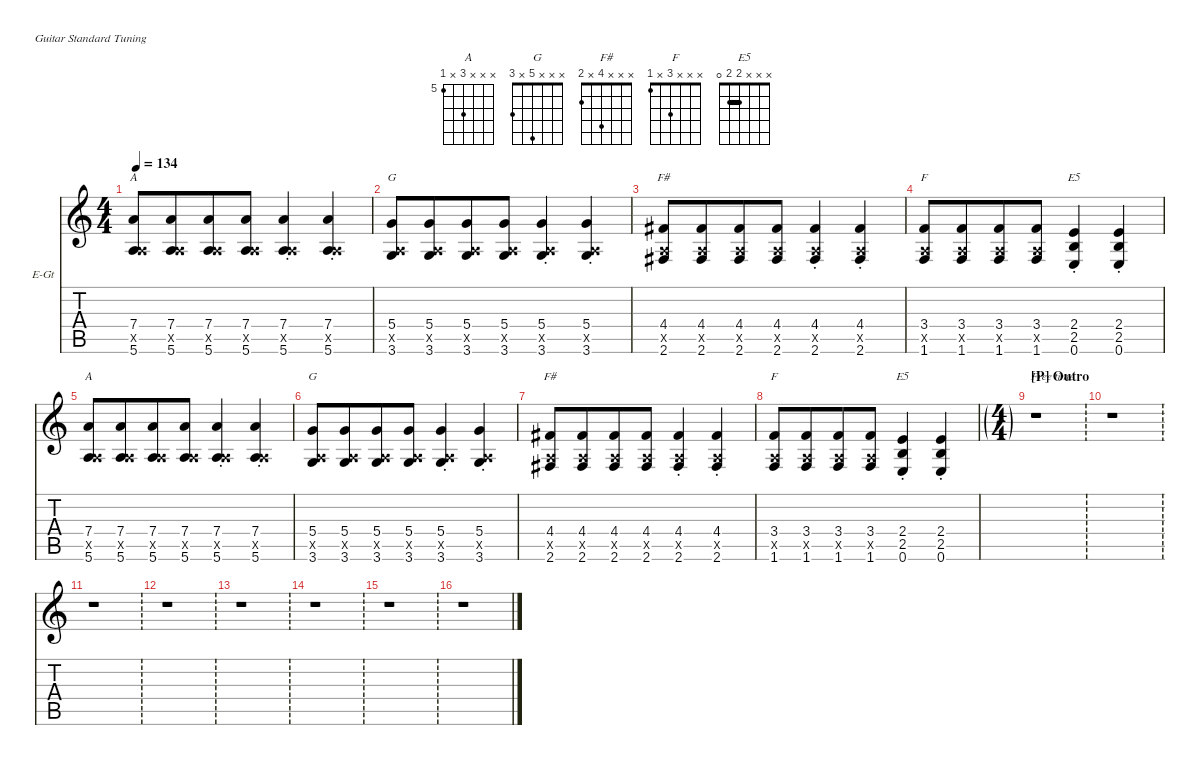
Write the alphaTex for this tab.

\hideDynamics
\bracketExtendMode nobrackets
\firstSystemTrackNameOrientation horizontal
\otherSystemsTrackNameOrientation horizontal
\track ("E.Guitar" "E-Gt") {multiBarRest instrument distortionguitar}
\staff {score tabs}
\tuning (E4 B3 G3 D3 A2 E2)
\chord ("A" x x x 7 x 5) {firstfret 5}
\chord ("G" x x x 5 x 3)
\chord ("F#" x x x 4 x 2)
\chord ("F" x x x 3 x 1)
\chord ("E5" x x x 2 2 0) {barre 2}
\ts (4 4)
\tempo 134
\clef g2
\ks aminor
(5.6 7.4 0.5{x}).8{ch "A" dy f beam merge} (5.6 7.4 0.5{x}).8{beam merge} (5.6 7.4 0.5{x}).8{beam merge} (5.6 7.4 0.5{x}).8 (5.6{st} 7.4{st} 0.5{st x}).4 (5.6{st} 7.4{st} 0.5{st x}).4 |
(3.6 5.4 0.5{x}).8{ch "G" beam merge} (3.6 5.4 0.5{x}).8{beam merge} (3.6 5.4 0.5{x}).8{beam merge} (3.6 5.4 0.5{x}).8 (3.6{st} 5.4{st} 0.5{st x}).4 (3.6{st} 5.4{st} 0.5{st x}).4 |
(2.6 4.4 0.5{x}).8{ch "F#" beam merge} (2.6 4.4 0.5{x}).8{beam merge} (2.6 4.4 0.5{x}).8{beam merge} (2.6 4.4 0.5{x}).8 (2.6{st} 4.4{st} 0.5{st x}).4 (2.6{st} 4.4{st} 0.5{st x}).4 |
(1.6 3.4 0.5{x}).8{ch "F" beam merge} (1.6 3.4 0.5{x}).8{beam merge} (1.6 3.4 0.5{x}).8{beam merge} (1.6 3.4 0.5{x}).8 (0.6{st} 2.4{st} 2.5{st}).4{ch "E5"} (0.6{st} 2.4{st} 2.5{st}).4 |
(5.6 7.4 0.5{x}).8{ch "A" beam merge} (5.6 7.4 0.5{x}).8{beam merge} (5.6 7.4 0.5{x}).8{beam merge} (5.6 7.4 0.5{x}).8 (5.6{st} 7.4{st} 0.5{st x}).4 (5.6{st} 7.4{st} 0.5{st x}).4 |
(3.6 5.4 0.5{x}).8{ch "G" beam merge} (3.6 5.4 0.5{x}).8{beam merge} (3.6 5.4 0.5{x}).8{beam merge} (3.6 5.4 0.5{x}).8 (3.6{st} 5.4{st} 0.5{st x}).4 (3.6{st} 5.4{st} 0.5{st x}).4 |
(2.6 4.4 0.5{x}).8{ch "F#" beam merge} (2.6 4.4 0.5{x}).8{beam merge} (2.6 4.4 0.5{x}).8{beam merge} (2.6 4.4 0.5{x}).8 (2.6{st} 4.4{st} 0.5{st x}).4 (2.6{st} 4.4{st} 0.5{st x}).4 |
(1.6 3.4 0.5{x}).8{ch "F" beam merge} (1.6 3.4 0.5{x}).8{beam merge} (1.6 3.4 0.5{x}).8{beam merge} (1.6 3.4 0.5{x}).8 (0.6{st} 2.4{st} 2.5{st}).4{ch "E5"} (0.6{st} 2.4{st} 2.5{st}).4 |
\ft
\section ("P" "Outro")
r.1 |
\ft
r.1 |
\ft
r.1 |
\ft
r.1 |
\ft
r.1 |
\ft
r.1 |
\ft
r.1 |
\ft
r.1
